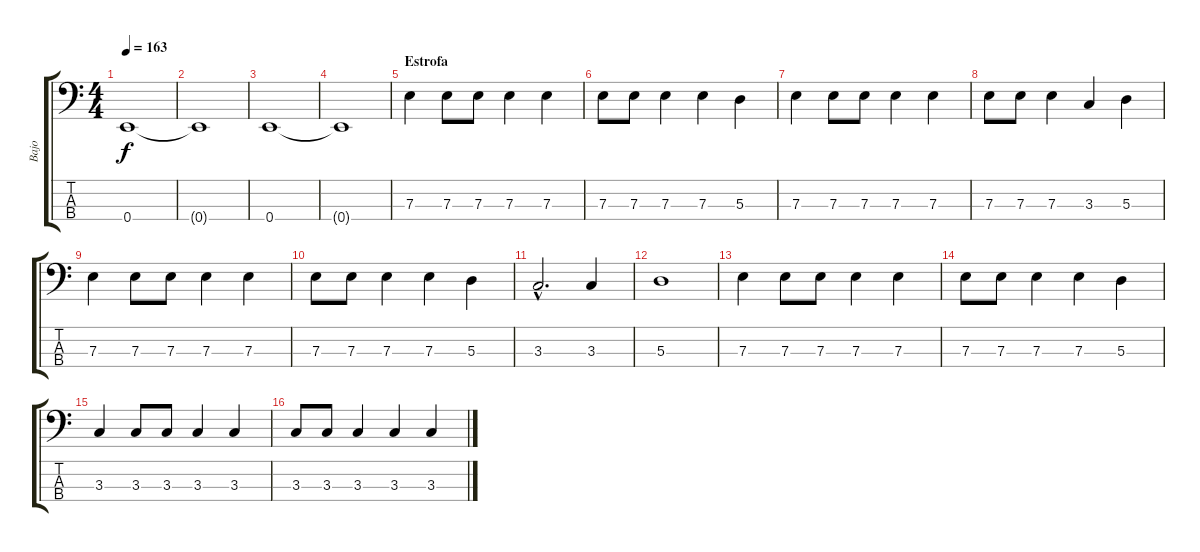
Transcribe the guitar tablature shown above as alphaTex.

\track ("Bajo" "Bajo") {instrument electricbassfinger}
\staff {score tabs}
\tuning (G2 D2 A1 E1) {hide}
\ts (4 4)
\tempo 163
\clef f4
\ks c
0.4.1{dy f} |
0.4{t}.1 |
0.4.1 |
0.4{t}.1 |
\section ("" "Estrofa")
7.3.4 7.3.8 7.3.8 7.3.4 7.3.4 |
7.3.8 7.3.8 7.3.4 7.3.4 5.3.4 |
7.3.4 7.3.8 7.3.8 7.3.4 7.3.4 |
7.3.8 7.3.8 7.3.4 3.3.4 5.3.4 |
7.3.4 7.3.8 7.3.8 7.3.4 7.3.4 |
7.3.8 7.3.8 7.3.4 7.3.4 5.3.4 |
3.3{hac}.2{d} 3.3.4 |
5.3.1 |
7.3.4 7.3.8 7.3.8 7.3.4 7.3.4 |
7.3.8 7.3.8 7.3.4 7.3.4 5.3.4 |
3.3.4 3.3.8 3.3.8 3.3.4 3.3.4 |
3.3.8 3.3.8 3.3.4 3.3.4 3.3.4
